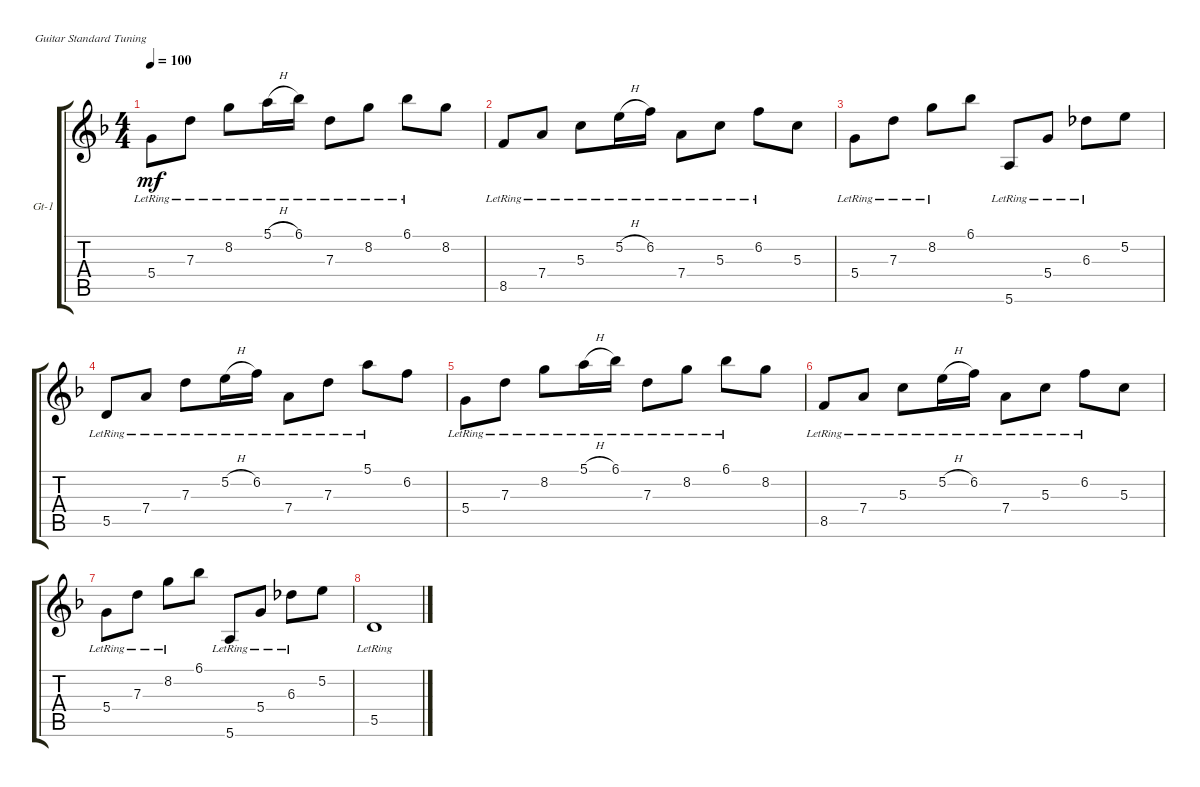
\defaultSystemsLayout 4
\bracketExtendMode groupsimilarinstruments
\firstSystemTrackNameOrientation horizontal
\otherSystemsTrackNameOrientation horizontal
\track ("Guitar 1" "Gt-1") {instrument acousticguitarsteel}
\staff {score tabs}
\tuning (E4 B3 G3 D3 A2 E2)
\ts (4 4)
\tempo 100
\clef g2
\ks dminor
5.4{lr}.8{dy mf} 7.3{lr}.8 8.2{lr}.8 5.1{h lr}.16 6.1{lr}.16 7.3{lr}.8 8.2{lr}.8 6.1{lr}.8 8.2.8 |
8.5{lr}.8 7.4{lr}.8 5.3{lr}.8 5.2{h lr}.16 6.2{lr}.16 7.4{lr}.8 5.3{lr}.8 6.2{lr}.8 5.3.8 |
5.4{lr}.8 7.3{lr}.8 8.2{lr}.8 6.1.8 5.6{lr}.8 5.4{lr}.8 6.3{lr}.8 5.2.8 |
5.5{lr}.8 7.4{lr}.8 7.3{lr}.8 5.2{h lr}.16 6.2{lr}.16 7.4{lr}.8 7.3{lr}.8 5.1{lr}.8 6.2.8 |
5.4{lr}.8 7.3{lr}.8 8.2{lr}.8 5.1{h lr}.16 6.1{lr}.16 7.3{lr}.8 8.2{lr}.8 6.1{lr}.8 8.2.8 |
8.5{lr}.8 7.4{lr}.8 5.3{lr}.8 5.2{h lr}.16 6.2{lr}.16 7.4{lr}.8 5.3{lr}.8 6.2{lr}.8 5.3.8 |
5.4{lr}.8 7.3{lr}.8 8.2{lr}.8 6.1.8 5.6{lr}.8 5.4{lr}.8 6.3{lr}.8 5.2.8 |
5.5{lr}.1
